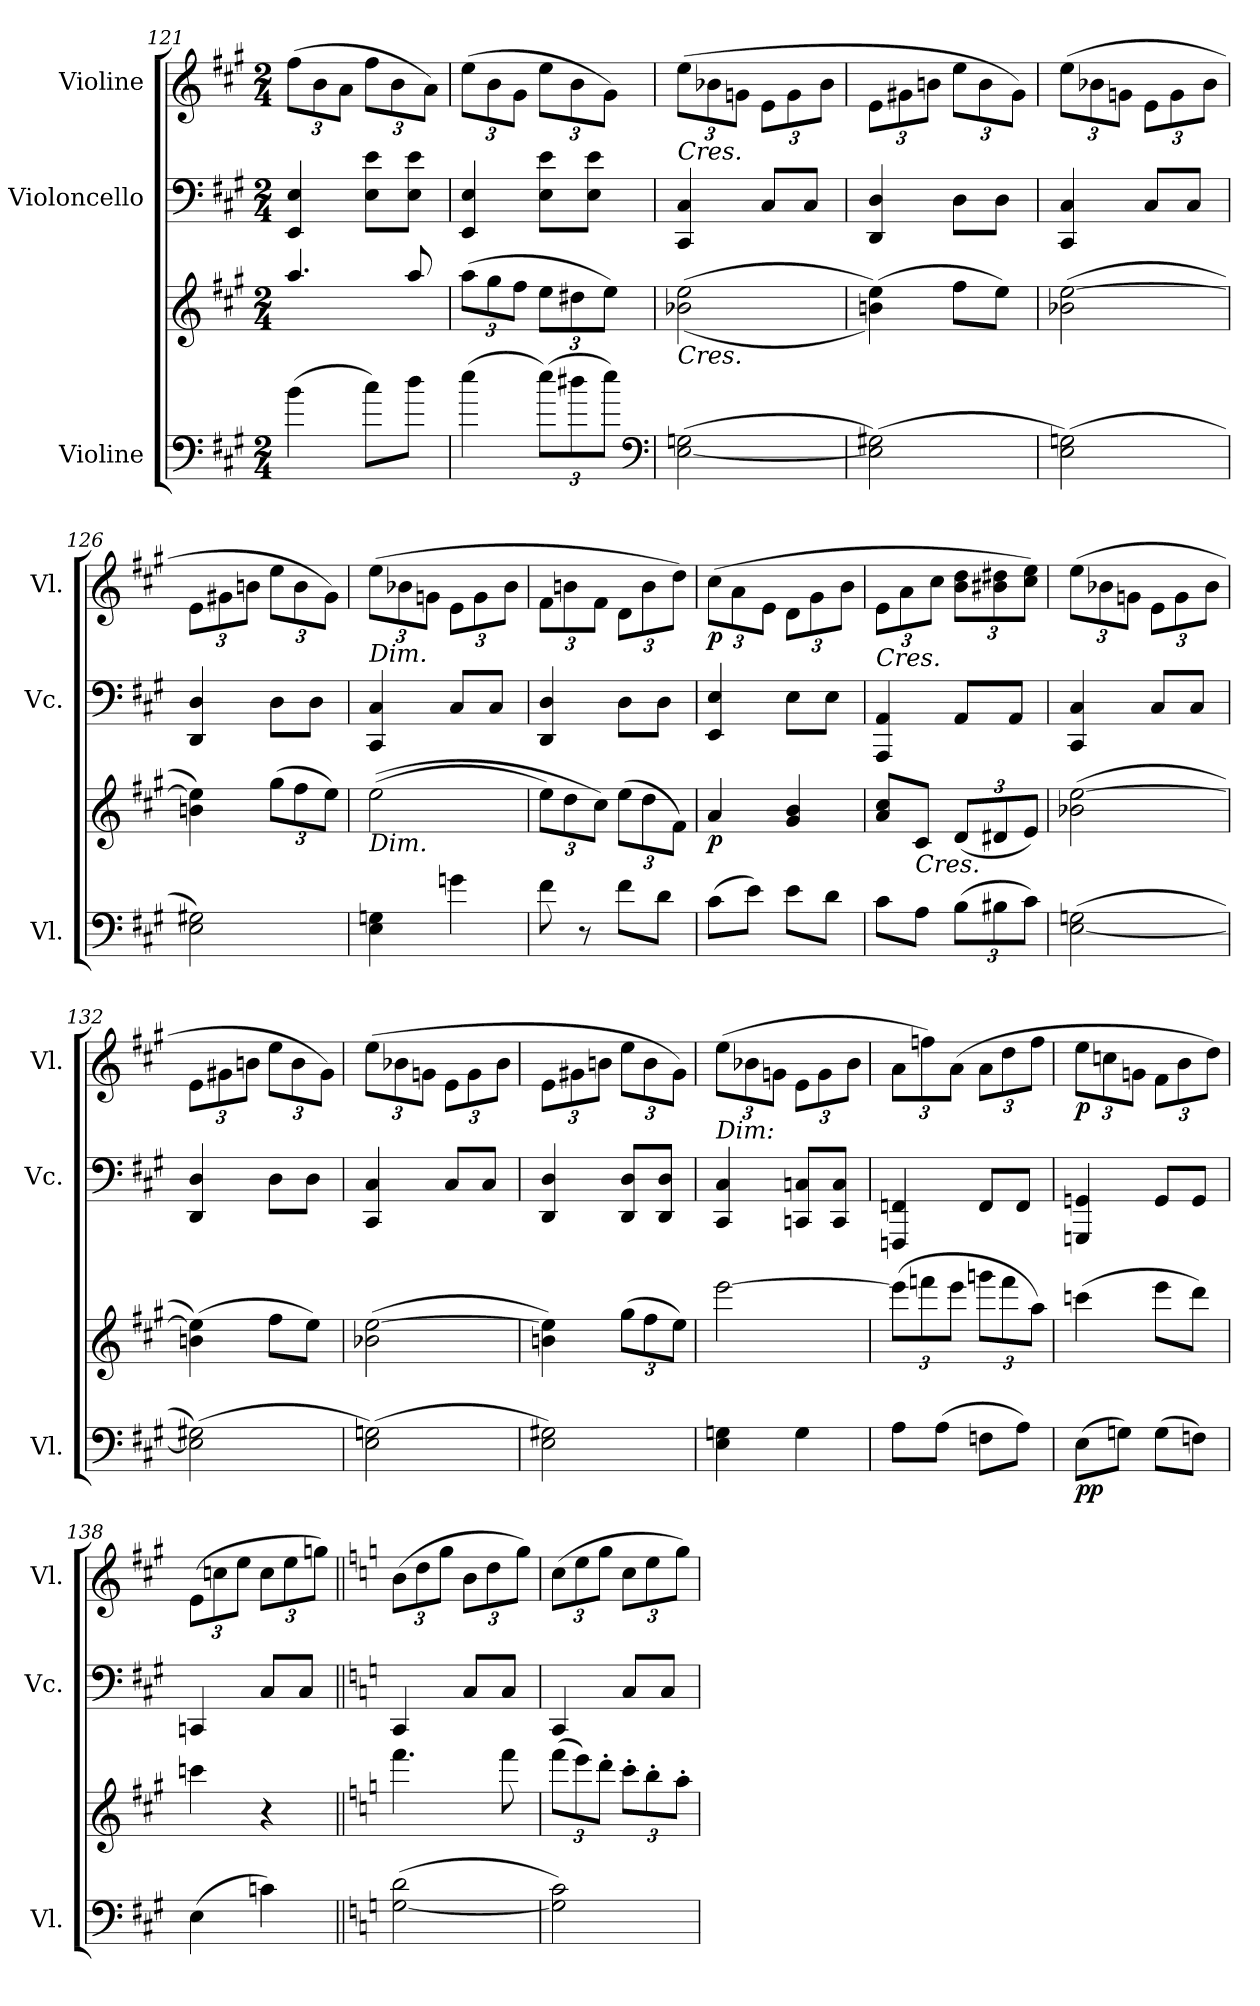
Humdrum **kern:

**kern	**kern	**dynam	**kern	**kern	**dynam
*part3	*part3	*part3	*part2	*part1	*part1
*staff4	*staff3	*staff3/4	*staff2	*staff1	*staff1
*I"Violine	*	*	*I"Violoncello	*I"Violine	*
*I'Vl.	*	*	*I'Vc.	*I'Vl.	*
*clefF4	*clefG2	*	*clefF4	*clefG2	*
*k[f#c#g#]	*k[f#c#g#]	*	*k[f#c#g#]	*k[f#c#g#]	*
*M2/4	*M2/4	*	*M2/4	*M2/4	*
*	*	*	*	*Xbrackettup	*
=121	=121	=121	=121	=121	=121
(>4b\	4.aa/	.	4EE/ 4E/	(>12ff#\L	.
.	.	.	.	12b\	.
.	.	.	.	12a\J	.
8cc#\L)	.	.	8E\ 8e\L	12ff#\L	.
.	.	.	.	12b\	.
8dd\J	8aa/	.	8E\ 8e\J	.	.
.	.	.	.	12a\J)	.
=122	=122	=122	=122	=122	=122
*	*Xbrackettup	*	*	*	*
(>4ee\	(<12aa\L	.	4EE/ 4E/	(>12ee\L	.
.	12gg#\	.	.	12b\	.
.	12ff#\J	.	.	12g#\J	.
*Xbrackettup	*	*	*	*	*
(>12ee\L)	12ee\L	.	8E\ 8e\L	12ee\L	.
12dd#X\	12dd#X\	.	.	12b\	.
.	.	.	8E\ 8e\J	.	.
12ee\J)	12ee\J)	.	.	12g#\J)	.
*clefF4	*	*	*	*	*
=123	=123	=123	=123	=123	=123
!	!	!	!	!LO:TX:b:i:t=Cres.	!
!	!LO:TX:b:i:t=Cres.	!	!	!	!
(>[2E\ 2Gn\	(>(>2b-X\ 2ee\	.	4CC#/ 4C#/	(>12ee\L	.
.	.	.	.	12b-X\	.
.	.	.	.	12gn\J	.
.	.	.	8C#/L	12e\L	.
.	.	.	.	12g\	.
.	.	.	8C#/J	.	.
.	.	.	.	12b-\J	.
=124	=124	=124	=124	=124	=124
(<2E]\ 2G#X\)	(>4bn\ 4ee\))	.	4DD/ 4D/	12e\L	.
.	.	.	.	12g#X\	.
.	.	.	.	12bn\J	.
.	8ff#\L	.	8D\L	12ee\L	.
.	.	.	.	12b\	.
.	8ee\J)	.	8D\J	.	.
.	.	.	.	12g#\J)	.
=125	=125	=125	=125	=125	=125
(<2E\ 2Gn\)	(<2b-X\ [2ee\	.	4CC#/ 4C#/	(>12ee\L	.
.	.	.	.	12b-X\	.
.	.	.	.	12gn\J	.
.	.	.	8C#/L	12e\L	.
.	.	.	.	12g\	.
.	.	.	8C#/J	.	.
.	.	.	.	12b-\J	.
=126	=126	=126	=126	=126	=126
2E\ 2G#X\)	4bn\ 4ee]\)	.	4DD/ 4D/	12e\L	.
.	.	.	.	12g#X\	.
.	.	.	.	12bn\J	.
.	(>12gg#\L	.	8D\L	12ee\L	.
.	12ff#\	.	.	12b\	.
.	.	.	8D\J	.	.
.	12ee\J)	.	.	12g#\J)	.
=127	=127	=127	=127	=127	=127
!	!	!	!	!LO:TX:b:i:t=Dim.	!
!	!LO:TX:b:i:t=Dim.	!	!	!	!
4E\ 4Gn\	(>(>2ee\	.	4CC#/ 4C#/	(>12ee\L	.
.	.	.	.	12b-X\	.
.	.	.	.	12gn\J	.
4gn\	.	.	8C#/L	12e\L	.
.	.	.	.	12g\	.
.	.	.	8C#/J	.	.
.	.	.	.	12b-\J	.
=128	=128	=128	=128	=128	=128
8f#\	12ee\L)	.	4DD/ 4D/	12f#\L	.
.	12dd\	.	.	12bn\	.
8r	.	.	.	.	.
.	12cc#\J)	.	.	12f#\J	.
8f#\L	(>12ee\L	.	8D\L	12d\L	.
.	12dd\	.	.	12b\	.
8d\J	.	.	8D\J	.	.
.	12f#\J)	.	.	12dd\J)	.
=129	=129	=129	=129	=129	=129
!	!	!LO:DY:b	!	!	!LO:DY:b
(>8c#\L	4a/	p	4EE/ 4E/	(>12cc#\L	p
.	.	.	.	12a\	.
8e\J)	.	.	.	.	.
.	.	.	.	12e\J	.
8e\L	4g#/ 4b/	.	8E\L	12d\L	.
.	.	.	.	12g#\	.
8d\J	.	.	8E\J	.	.
.	.	.	.	12b\J	.
=130	=130	=130	=130	=130	=130
!	!	!	!	!LO:TX:b:i:t=Cres.	!
8c#\L	8a/ 8cc#/L	.	4AAA/ 4AA/	12e\L	.
.	.	.	.	12a\	.
!	!LO:TX:b:i:t=Cres.	!	!	!	!
8A\J	8c#/J	.	.	.	.
.	.	.	.	12cc#\J	.
(>12B\L	(<12d/L	.	8AA/L	12b\ 12dd\L	.
12B#X\	12d#X/	.	.	12b#X\ 12dd#X\	.
.	.	.	8AA/J	.	.
12c#\J)	12e/J)	.	.	12cc#\ 12ee\J)	.
=131	=131	=131	=131	=131	=131
(>[2E\ 2Gn\	(<2b-X\ [2ee\	.	4CC#/ 4C#/	(>12ee\L	.
.	.	.	.	12b-X\	.
.	.	.	.	12gn\J	.
.	.	.	8C#/L	12e\L	.
.	.	.	.	12g\	.
.	.	.	8C#/J	.	.
.	.	.	.	12b-\J	.
=132	=132	=132	=132	=132	=132
(<2E]\ 2G#X\)	(>4bn\ 4ee]\)	.	4DD/ 4D/	12e\L	.
.	.	.	.	12g#X\	.
.	.	.	.	12bn\J	.
.	8ff#\L	.	8D\L	12ee\L	.
.	.	.	.	12b\	.
.	8ee\J)	.	8D\J	.	.
.	.	.	.	12g#\J)	.
=133	=133	=133	=133	=133	=133
(<2E\ 2Gn\)	(<2b-X\ [2ee\	.	4CC#/ 4C#/	(>12ee\L	.
.	.	.	.	12b-X\	.
.	.	.	.	12gn\J	.
.	.	.	8C#/L	12e\L	.
.	.	.	.	12g\	.
.	.	.	8C#/J	.	.
.	.	.	.	12b-\J	.
=134	=134	=134	=134	=134	=134
2E\ 2G#X\)	4bn\ 4ee]\)	.	4DD/ 4D/	12e\L	.
.	.	.	.	12g#X\	.
.	.	.	.	12bn\J	.
.	(>12gg#\L	.	8DD/ 8D/L	12ee\L	.
.	12ff#\	.	.	12b\	.
.	.	.	8DD/ 8D/J	.	.
.	12ee\J)	.	.	12g#\J)	.
=135	=135	=135	=135	=135	=135
!	!	!	!	!LO:TX:b:i:t=Dim&colon;	!
!	!	!LO:DY:b	!	!	!
4E\ 4Gn\	[2eee\	dim:	4CC#/ 4C#/	(>12ee\L	.
.	.	.	.	12b-X\	.
.	.	.	.	12gn\J	.
4G\	.	.	8CCn/ 8Cn/L	12e\L	.
.	.	.	.	12g\	.
.	.	.	8CC/ 8C/J	.	.
.	.	.	.	12b-\J	.
=136	=136	=136	=136	=136	=136
8A\L	(<12eee\L]	.	4FFFn/ 4FFn/	12a\L	.
.	12fffn\	.	.	12ffn\)	.
(>8A\J	.	.	.	.	.
.	12eee\J	.	.	(>12a\J	.
8Fn\L	12gggn\L	.	8FF/L	12a\L	.
.	12fff\	.	.	12dd\	.
8A\J)	.	.	8FF/J	.	.
.	12aa\J)	.	.	12ff\J	.
=137	=137	=137	=137	=137	=137
!	!	!LO:DY:b=2	!	!	!
!	!	!LO:DY:n=1:b	!	!	!LO:DY:b
(>8E\L	(<4cccn\	p p	4GGGn/ 4GGn/	12ee\L	p
.	.	.	.	12ccn\	.
8Gn\J)	.	.	.	.	.
.	.	.	.	12gn\J	.
(>8G\L	8eee\L	.	8GG/L	12f#\L	.
.	.	.	.	12b\	.
8Fn\J)	8ddd\J)	.	8GG/J	.	.
.	.	.	.	12dd\J)	.
=138	=138	=138	=138	=138	=138
(>4E\	4cccn\	.	4CCn/	(>12e\L	.
.	.	.	.	12ccn\	.
.	.	.	.	12ee\J	.
4cn\)	4r	.	8C#/L	12cc\L	.
.	.	.	.	12ee\	.
.	.	.	8C#/J	.	.
.	.	.	.	12ggn\J)	.
=139||	=139||	=139||	=139||	=139||	=139||
*k[]	*k[]	*	*k[]	*k[]	*
(<[2G\ 2d\	4.fff\	.	4CC/	(>12b\L	.
.	.	.	.	12dd\	.
.	.	.	.	12gg\J	.
.	.	.	8C/L	12b\L	.
.	.	.	.	12dd\	.
.	8fff\	.	8C/J	.	.
.	.	.	.	12gg\J)	.
=140	=140	=140	=140	=140	=140
2G]\ 2c\)	(<12fff\L	.	4CC/	(>12cc\L	.
.	12eee\)	.	.	12ee\	.
.	12ddd'\J	.	.	12gg\J	.
.	12ccc'\L	.	8C/L	12cc\L	.
.	12bb'\	.	.	12ee\	.
.	.	.	8C/J	.	.
.	12aa'\J	.	.	12gg\J)	.
=	=	=	=	=	=
*-	*-	*-	*-	*-	*-
